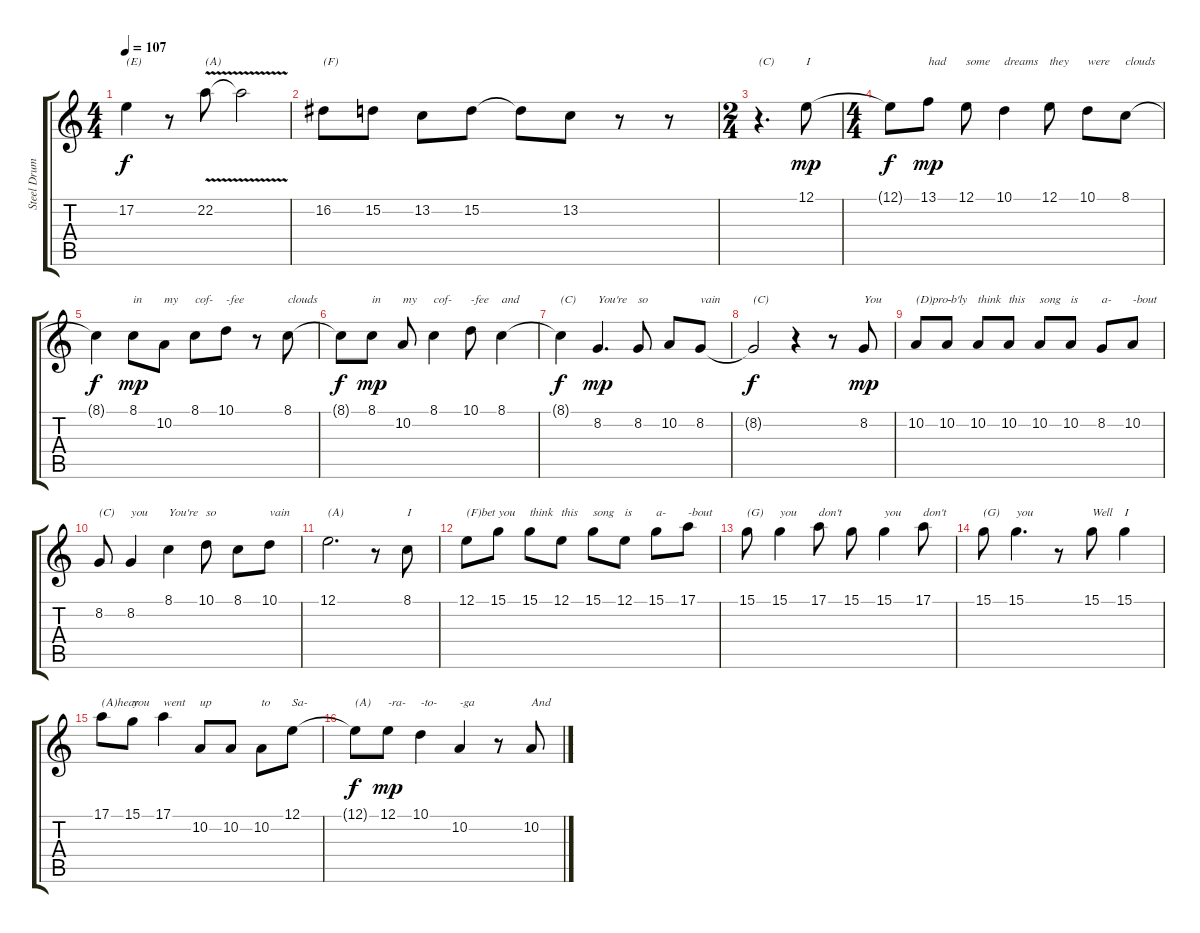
\track ("Steel Drums" "Steel Drum") {instrument steeldrums}
\staff {score tabs}
\tuning (E4 B3 G3 D3 A2 E2) {hide}
\ts (4 4)
\tempo 107
\clef g2
\ks c
17.2{t}.4{txt "(E)" dy f} r.8 22.2{v}.8{txt "(A)"} 22.2{v t}.2 |
16.2.8{txt "(F)"} 15.2.8 13.2.8 15.2.8 15.2{t}.8 13.2.8 r.8 r.8 |
\ts (2 4)
r.4{d txt "(C)"} 12.1.8{txt "I" dy mp} |
\ts (4 4)
12.1{t}.8{dy f} 13.1.8{txt "had" dy mp} 12.1.8{txt "some"} 10.1.4{txt "dreams"} 12.1.8{txt "they"} 10.1.8{txt "were"} 8.1.8{txt "clouds"} |
8.1{t}.4{dy f} 8.1.8{txt "in" dy mp} 10.2.8{txt "my"} 8.1.8{txt "cof-"} 10.1.8{txt "-fee"} r.8 8.1.8{txt "clouds"} |
8.1{t}.8{dy f} 8.1.8{txt "in" dy mp} 10.2.8{txt "my"} 8.1.4{txt "cof-"} 10.1.8{txt "-fee"} 8.1.4{txt "and"} |
8.1{t}.4{txt "(C)" dy f} 8.2.4{d txt "You're" dy mp} 8.2.8{txt "so"} 10.2.8 8.2.8{txt "vain"} |
8.2{t}.2{txt "(C)" dy f} r.4 r.8 8.2.8{txt "You" dy mp} |
10.2.8{txt "(D)pro-"} 10.2.8{txt "-b'ly"} 10.2.8{txt "think"} 10.2.8{txt "this"} 10.2.8{txt "song"} 10.2.8{txt "is"} 8.2.8{txt "a-"} 10.2.8{txt "-bout"} |
8.2.8{txt "(C)"} 8.2.4{txt "you"} 8.1.4{txt "You're"} 10.1.8{txt "so"} 8.1.8 10.1.8{txt "vain"} |
12.1.2{d txt "(A)"} r.8 8.1.8{txt "I"} |
12.1.8{txt "(F)bet"} 15.1.8{txt "you"} 15.1.8{txt "think"} 12.1.8{txt "this"} 15.1.8{txt "song"} 12.1.8{txt "is"} 15.1.8{txt "a-"} 17.1.8{txt "-bout"} |
15.1.8{txt "(G)"} 15.1.4{txt "you"} 17.1.8{txt "don't"} 15.1.8 15.1.4{txt "you"} 17.1.8{txt "don't"} |
15.1.8{txt "(G)"} 15.1.4{d txt "you"} r.8 15.1.8{txt "Well"} 15.1.4{txt "I"} |
17.1.8{txt "(A)hear"} 15.1.8{txt "you"} 17.1.4{txt "went"} 10.2.8{txt "up"} 10.2.8 10.2.8{txt "to"} 12.1.8{txt "Sa-"} |
12.1{t}.8{txt "(A)" dy f} 12.1.8{txt "-ra-" dy mp} 10.1.4{txt "-to-"} 10.2.4{txt "-ga"} r.8 10.2.8{txt "And"}
